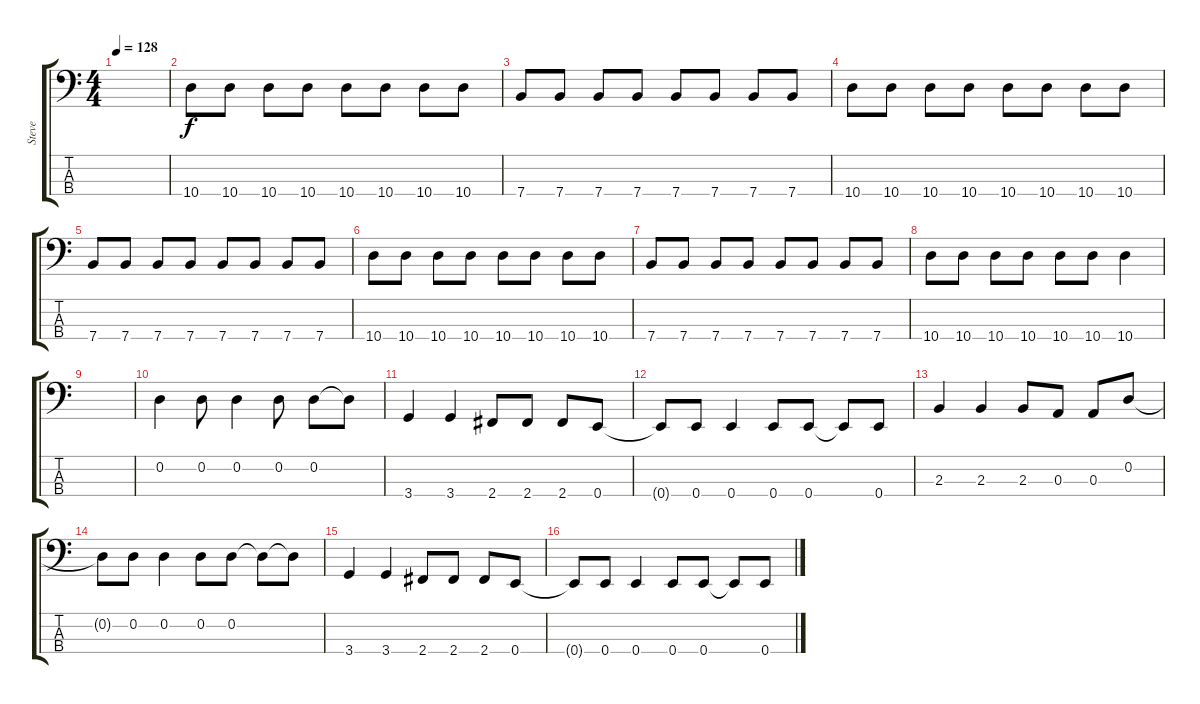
\track ("Steve" "Steve") {instrument electricbasspick}
\staff {score tabs}
\tuning (G2 D2 A1 E1) {hide}
\ts (4 4)
\tempo 128
\clef f4
\ks c
|
10.4.8 10.4.8 10.4.8 10.4.8 10.4.8 10.4.8 10.4.8 10.4.8 |
7.4.8 7.4.8 7.4.8 7.4.8 7.4.8 7.4.8 7.4.8 7.4.8 |
10.4.8 10.4.8 10.4.8 10.4.8 10.4.8 10.4.8 10.4.8 10.4.8 |
7.4.8 7.4.8 7.4.8 7.4.8 7.4.8 7.4.8 7.4.8 7.4.8 |
10.4.8 10.4.8 10.4.8 10.4.8 10.4.8 10.4.8 10.4.8 10.4.8 |
7.4.8 7.4.8 7.4.8 7.4.8 7.4.8 7.4.8 7.4.8 7.4.8 |
10.4.8 10.4.8 10.4.8 10.4.8 10.4.8 10.4.8 10.4.4 |
|
0.2.4{volume 13} 0.2.8 0.2.4 0.2.8 0.2.8 0.2{t}.8 |
3.4.4 3.4.4 2.4.8 2.4.8 2.4.8 0.4.8 |
0.4{t}.8 0.4.8 0.4.4 0.4.8 0.4.8 0.4{t}.8 0.4.8 |
2.3.4 2.3.4 2.3.8 0.3.8 0.3.8 0.2.8 |
0.2{t}.8 0.2.8 0.2.4 0.2.8 0.2.8 0.2{t}.8 0.2{t}.8 |
3.4.4 3.4.4 2.4.8 2.4.8 2.4.8 0.4.8 |
0.4{t}.8 0.4.8 0.4.4 0.4.8 0.4.8 0.4{t}.8 0.4.8
